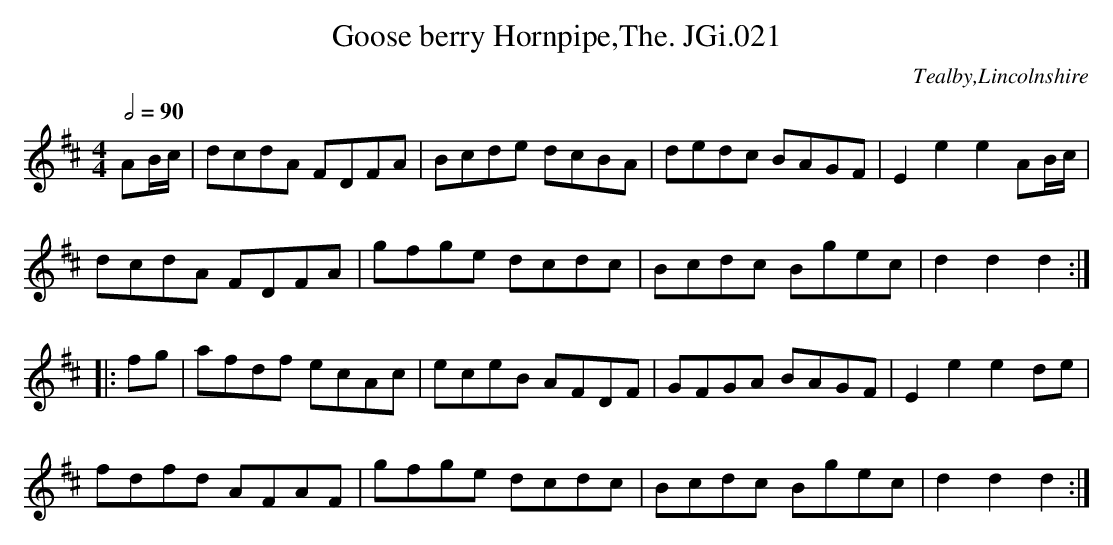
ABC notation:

X:1
T:Goose berry Hornpipe,The. JGi.021
L:1/8
M:4/4
O:Tealby,Lincolnshire
Q:1/2=90
K:D
AB/c/|dcdA FDFA|Bcde dcBA|dedc BAGF|E2e2e2AB/c/|
dcdA FDFA|gfge dcdc|Bcdc Bgec|d2d2d2:|
|:fg|afdf ecAc|eceB AFDF|GFGA BAGF|E2e2e2de|
fdfd AFAF|gfge dcdc|Bcdc Bgec|d2d2d2:|
